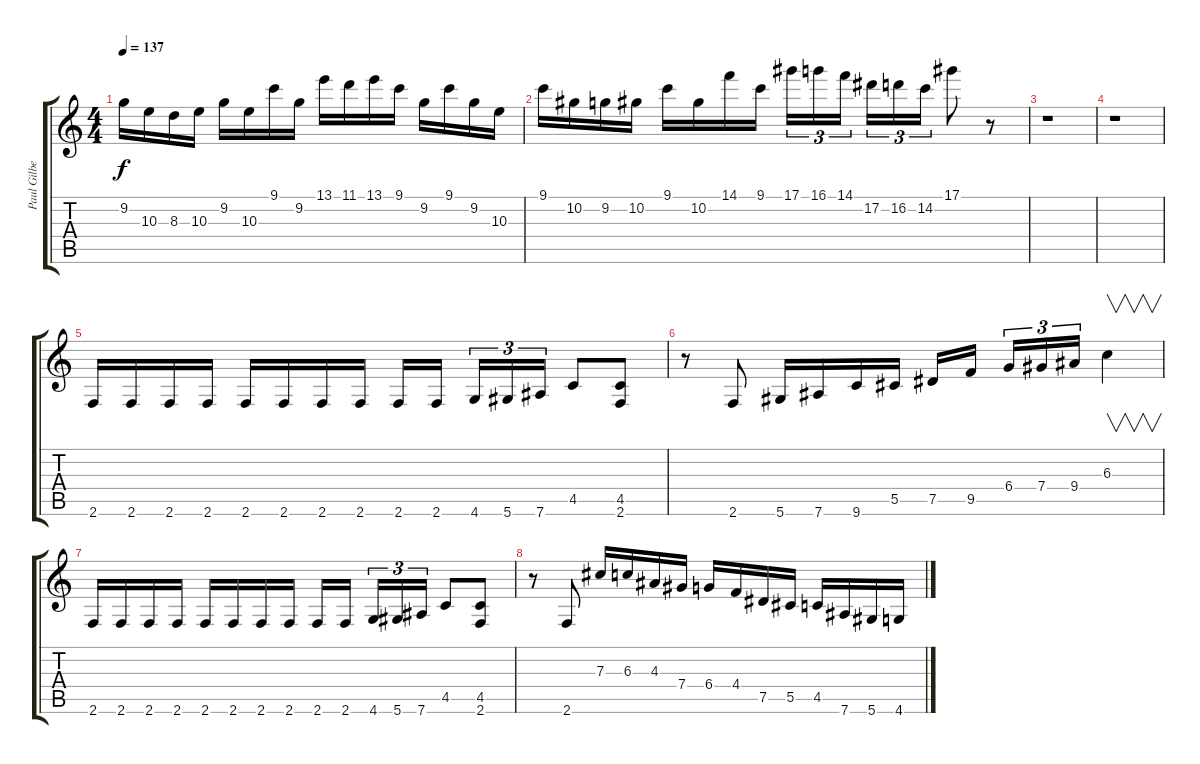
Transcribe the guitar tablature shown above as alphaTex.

\track ("Paul Gilbert" "Paul Gilbe") {instrument distortionguitar}
\staff {score tabs}
\tuning (Eb4 Bb3 Gb3 Db3 Ab2 Eb2) {hide}
\ts (4 4)
\tempo 137
\clef g2
\ks c
9.2.16{dy f} 10.3.16 8.3.16 10.3.16 9.2.16 10.3.16 9.1.16 9.2.16 13.1.16 11.1.16 13.1.16 9.1.16 9.2.16 9.1.16 9.2.16 10.3.16 |
9.1.16 10.2.16 9.2.16 10.2.16 9.1.16 10.2.16 14.1.16 9.1.16 17.1.16{tu (3 2)} 16.1.16{tu (3 2)} 14.1.16{tu (3 2)} 17.2.16{tu (3 2)} 16.2.16{tu (3 2)} 14.2.16{tu (3 2)} 17.1.8 r.8 |
r.1 |
r.1 |
2.6.16 2.6.16 2.6.16 2.6.16 2.6.16 2.6.16 2.6.16 2.6.16 2.6.16 2.6.16 4.6.16{tu (3 2)} 5.6.16{tu (3 2)} 7.6.16{tu (3 2)} 4.5.8 (4.5 2.6).8 |
r.8 2.6.8 5.6.16 7.6.16 9.6.16 5.5.16 7.5.16 9.5.16 6.4.16{tu (3 2)} 7.4.16{tu (3 2)} 9.4.16{tu (3 2)} 6.3.4{v} |
2.6.16 2.6.16 2.6.16 2.6.16 2.6.16 2.6.16 2.6.16 2.6.16 2.6.16 2.6.16 4.6.16{tu (3 2)} 5.6.16{tu (3 2)} 7.6.16{tu (3 2)} 4.5.8 (4.5 2.6).8 |
r.8 2.6.8 7.3.16 6.3.16 4.3.16 7.4.16 6.4.16 4.4.16 7.5.16 5.5.16 4.5.16 7.6.16 5.6.16 4.6.16
